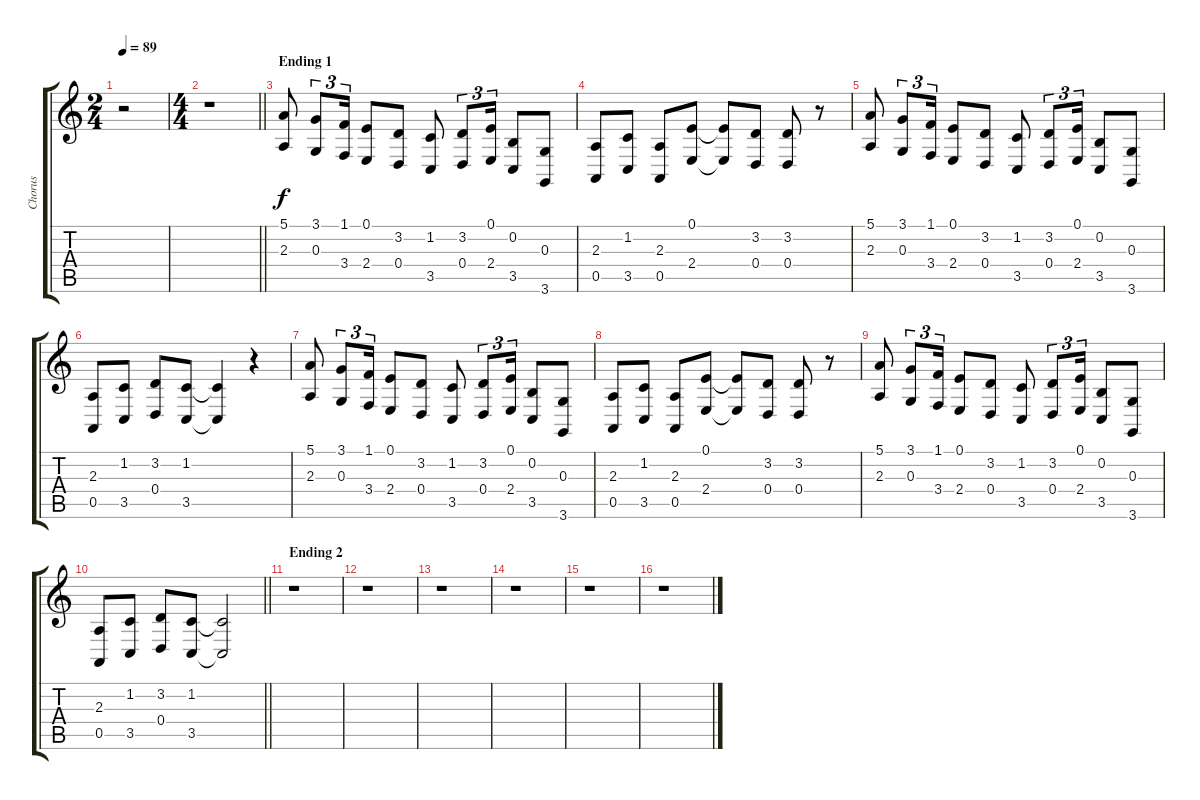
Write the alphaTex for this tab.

\track ("Chorus" "Chorus") {instrument sopranosax}
\staff {score tabs}
\tuning (E4 B3 G3 D3 A2 E2) {hide}
\ts (2 4)
\tempo 89
\clef g2
\ks c
r.2{dy f} |
\ts (4 4)
\barLineRight lightlight
r.1 |
\section ("" "Ending 1")
(5.1 2.3).8 (3.1 0.3).8{tu (3 2)} (1.1 3.4).16{tu (3 2)} (0.1 2.4).8 (3.2 0.4).8 (1.2 3.5).8 (3.2 0.4).8{tu (3 2)} (0.1 2.4).16{tu (3 2)} (0.2 3.5).8 (0.3 3.6).8 |
(2.3 0.5).8 (1.2 3.5).8 (2.3 0.5).8 (0.1 2.4).8 (0.1{t} 2.4{t}).8 (3.2 0.4).8 (3.2 0.4).8 r.8 |
(5.1 2.3).8 (3.1 0.3).8{tu (3 2)} (1.1 3.4).16{tu (3 2)} (0.1 2.4).8 (3.2 0.4).8 (1.2 3.5).8 (3.2 0.4).8{tu (3 2)} (0.1 2.4).16{tu (3 2)} (0.2 3.5).8 (0.3 3.6).8 |
(2.3 0.5).8 (1.2 3.5).8 (3.2 0.4).8 (1.2 3.5).8 (1.2{t} 3.5{t}).4 r.4 |
(5.1 2.3).8 (3.1 0.3).8{tu (3 2)} (1.1 3.4).16{tu (3 2)} (0.1 2.4).8 (3.2 0.4).8 (1.2 3.5).8 (3.2 0.4).8{tu (3 2)} (0.1 2.4).16{tu (3 2)} (0.2 3.5).8 (0.3 3.6).8 |
(2.3 0.5).8 (1.2 3.5).8 (2.3 0.5).8 (0.1 2.4).8 (0.1{t} 2.4{t}).8 (3.2 0.4).8 (3.2 0.4).8 r.8 |
(5.1 2.3).8 (3.1 0.3).8{tu (3 2)} (1.1 3.4).16{tu (3 2)} (0.1 2.4).8 (3.2 0.4).8 (1.2 3.5).8 (3.2 0.4).8{tu (3 2)} (0.1 2.4).16{tu (3 2)} (0.2 3.5).8 (0.3 3.6).8 |
\barLineRight lightlight
(2.3 0.5).8 (1.2 3.5).8 (3.2 0.4).8 (1.2 3.5).8 (1.2{t} 3.5{t}).2 |
\section ("" "Ending 2")
r.1 |
r.1 |
r.1 |
r.1 |
r.1 |
r.1
